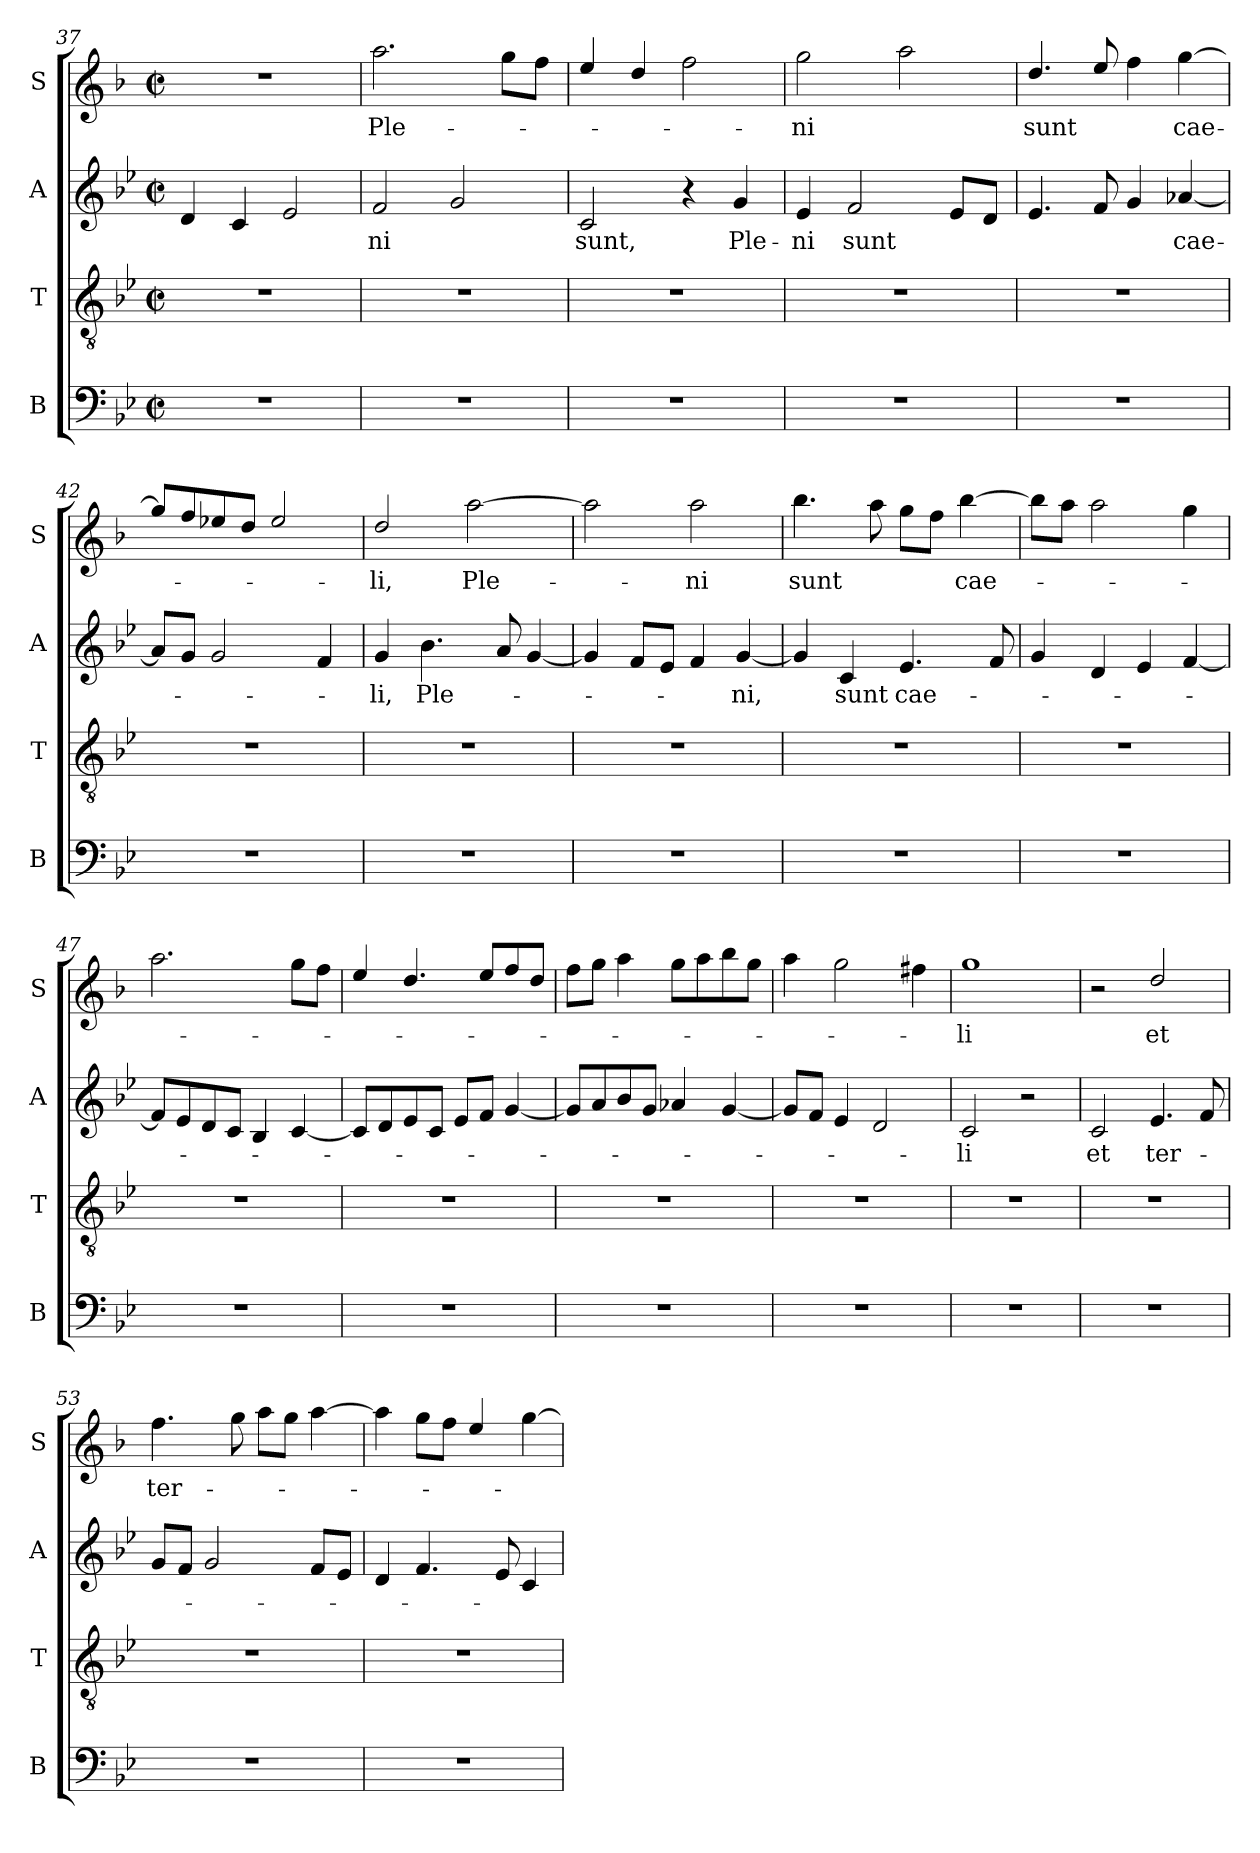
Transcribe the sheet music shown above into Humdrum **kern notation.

**kern	**kern	**kern	**text	**kern	**text
*part4	*part3	*part2	*part2	*part1	*part1
*staff4	*staff3	*staff2	*staff2	*staff1	*staff1
*I"B	*I"T	*I"A	*	*I"S	*
*I'B	*I'T	*I'A	*	*I'S	*
*clefF4	*clefGv2	*clefG2	*	*clefG2	*
*	*	*	*	*ITrd4c7	*
*k[b-e-]	*k[b-e-]	*k[b-e-]	*	*k[b-e-]	*
*M2/2	*M2/2	*M2/2	*	*M2/2	*
*met(c|)	*met(c|)	*met(c|)	*	*met(c|)	*
=37	=37	=37	=37	=37	=37
1r	1r	4d/	.	1r	.
.	.	4c/	.	.	.
.	.	2e-/	.	.	.
!!LO:PB:g=z
=38	=38	=38	=38	=38	=38
!	!	!	!LO:LY:b	!	!LO:LY:b
1r	1r	2f/	-ni	2.dd\	Ple-
.	.	2g/	.	.	.
.	.	.	.	8cc\L	.
.	.	.	.	8b-\J	.
=39	=39	=39	=39	=39	=39
!	!	!	!LO:LY:b	!	!
1r	1r	2c/	sunt,	4a/	.
.	.	.	.	4g/	.
.	.	4r	.	2b-\	.
!	!	!	!LO:LY:b	!	!
.	.	4g/	Ple-	.	.
=40	=40	=40	=40	=40	=40
!	!	!	!LO:LY:b	!	!LO:LY:b
1r	1r	4e-/	-ni	2cc\	-ni
!	!	!	!LO:LY:b	!	!
.	.	2f/	sunt	.	.
.	.	.	.	2dd\	.
.	.	8e-/L	.	.	.
.	.	8d/J	.	.	.
=41	=41	=41	=41	=41	=41
!	!	!	!	!	!LO:LY:b
1r	1r	4.e-/	.	4.g/	sunt
.	.	8f/	.	8a/	.
.	.	4g/	.	4b-\	.
!	!	!	!LO:LY:b	!	!LO:LY:b
.	.	[4a-X/	cae-	[4cc\	cae-
=42	=42	=42	=42	=42	=42
1r	1r	8a-/L]	.	8cc/L]	.
.	.	8g/J	.	8b-/	.
.	.	2g/	.	8a-X/	.
.	.	.	.	8g/J	.
.	.	.	.	2a-/	.
.	.	4f/	.	.	.
=43	=43	=43	=43	=43	=43
!	!	!	!LO:LY:b	!	!LO:LY:b
1r	1r	4g/	-li,	2g/	-li,
!	!	!	!LO:LY:b	!	!
.	.	4.b-\	Ple-	.	.
!	!	!	!	!	!LO:LY:b
.	.	.	.	[2dd\	Ple-
.	.	8a/	.	.	.
.	.	[4g/	.	.	.
=44	=44	=44	=44	=44	=44
1r	1r	4g/]	.	2dd\]	.
.	.	8f/L	.	.	.
.	.	8e-/J	.	.	.
!	!	!	!	!	!LO:LY:b
.	.	4f/	.	2dd\	-ni
!	!	!	!LO:LY:b	!	!
.	.	[4g/	-ni,	.	.
!!LO:LB:g=z
=45	=45	=45	=45	=45	=45
!	!	!	!	!	!LO:LY:b
1r	1r	4g/]	.	4.ee-\	sunt
!	!	!	!LO:LY:b	!	!
.	.	4c/	sunt	.	.
.	.	.	.	8dd\	.
!	!	!	!LO:LY:b	!	!
.	.	4.e-/	cae-	8cc\L	.
.	.	.	.	8b-\J	.
!	!	!	!	!	!LO:LY:b
.	.	.	.	[4ee-\	cae-
.	.	8f/	.	.	.
=46	=46	=46	=46	=46	=46
1r	1r	4g/	.	8ee-\L]	.
.	.	.	.	8dd\J	.
.	.	4d/	.	2dd\	.
.	.	4e-/	.	.	.
.	.	[4f/	.	4cc\	.
=47	=47	=47	=47	=47	=47
1r	1r	8f/L]	.	2.dd\	.
.	.	8e-/	.	.	.
.	.	8d/	.	.	.
.	.	8c/J	.	.	.
.	.	4B-/	.	.	.
.	.	[4c/	.	8cc\L	.
.	.	.	.	8b-\J	.
=48	=48	=48	=48	=48	=48
1r	1r	8c/L]	.	4a/	.
.	.	8d/	.	.	.
.	.	8e-/	.	4.g/	.
.	.	8c/J	.	.	.
.	.	8e-/L	.	.	.
.	.	8f/J	.	8a/L	.
.	.	[4g/	.	8b-/	.
.	.	.	.	8g/J	.
=49	=49	=49	=49	=49	=49
1r	1r	8g/L]	.	8b-\L	.
.	.	8a/	.	8cc\J	.
.	.	8b-/	.	4dd\	.
.	.	8g/J	.	.	.
.	.	4a-X/	.	8cc\L	.
.	.	.	.	8dd\	.
.	.	[4g/	.	8ee-\	.
.	.	.	.	8cc\J	.
=50	=50	=50	=50	=50	=50
1r	1r	8g/L]	.	4dd\	.
.	.	8f/J	.	.	.
.	.	4e-/	.	2cc\	.
.	.	2d/	.	.	.
.	.	.	.	4bn\	.
!!LO:LB:g=z
=51	=51	=51	=51	=51	=51
!	!	!	!LO:LY:b	!	!LO:LY:b
1r	1r	2c/	-li	1cc	-li
.	.	2r	.	.	.
=52	=52	=52	=52	=52	=52
!	!	!	!LO:LY:b	!	!
1r	1r	2c/	et	2r	.
!	!	!	!LO:LY:b	!	!LO:LY:b
.	.	4.e-/	ter-	2g/	et
.	.	8f/	.	.	.
=53	=53	=53	=53	=53	=53
!	!	!	!	!	!LO:LY:b
1r	1r	8g/L	.	4.b-\	ter-
.	.	8f/J	.	.	.
.	.	2g/	.	.	.
.	.	.	.	8cc\	.
.	.	.	.	8dd\L	.
.	.	.	.	8cc\J	.
.	.	8f/L	.	[4dd\	.
.	.	8e-/J	.	.	.
=54	=54	=54	=54	=54	=54
1r	1r	4d/	.	4dd\]	.
.	.	4.f/	.	8cc\L	.
.	.	.	.	8b-\J	.
.	.	.	.	4a/	.
.	.	8e-/	.	.	.
.	.	4c/	.	[4cc\	.
=	=	=	=	=	=
*-	*-	*-	*-	*-	*-
